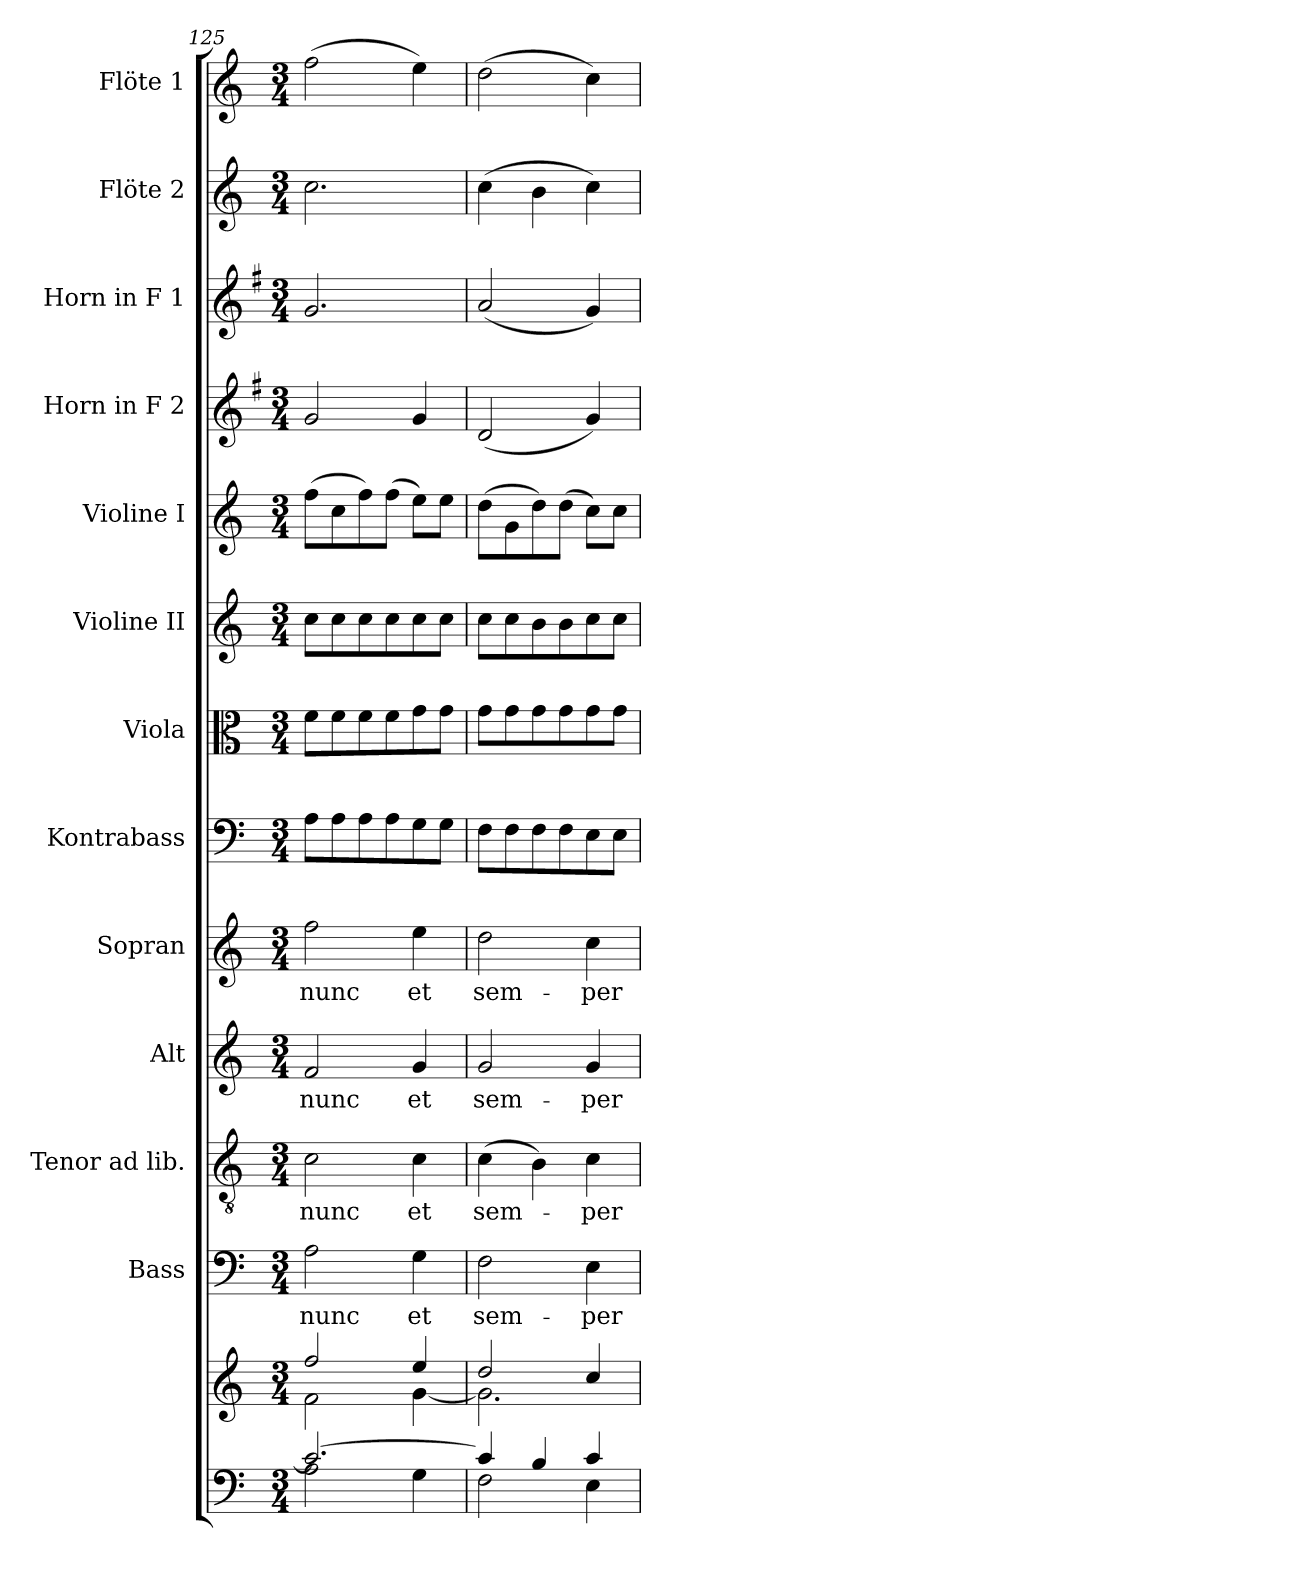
**kern	**kern	**kern	**text	**kern	**text	**kern	**text	**kern	**text	**kern	**kern	**kern	**kern	**kern	**kern	**kern	**kern
*part13	*part13	*part12	*part12	*part11	*part11	*part10	*part10	*part9	*part9	*part8	*part7	*part6	*part5	*part4	*part3	*part2	*part1
*staff14	*staff13	*staff12	*staff12	*staff11	*staff11	*staff10	*staff10	*staff9	*staff9	*staff8	*staff7	*staff6	*staff5	*staff4	*staff3	*staff2	*staff1
*	*	*I"Bass	*	*I"Tenor ad lib.	*	*I"Alt	*	*I"Sopran	*	*I"Kontrabass	*I"Viola	*I"Violine II	*I"Violine I	*I"Horn in F 2	*I"Horn in F 1	*I"Flöte 2	*I"Flöte 1
*	*	*I'B.	*	*I'T.	*	*I'A.	*	*I'S.	*	*I'Kb.	*I'Vla.	*I'Vl. II	*I'Vl. I	*	*	*I'Fl. 2	*I'Fl. 1
*clefF4	*clefG2	*clefF4	*	*clefGv2	*	*clefG2	*	*clefG2	*	*clefF4	*clefC3	*clefG2	*clefG2	*clefG2	*clefG2	*clefG2	*clefG2
*	*	*	*	*	*	*	*	*	*	*ITrd7c12	*	*	*	*ITrd4c7	*ITrd4c7	*	*
*k[]	*k[]	*k[]	*	*k[]	*	*k[]	*	*k[]	*	*k[]	*k[]	*k[]	*k[]	*k[]	*k[]	*k[]	*k[]
*C:	*C:	*C:	*	*C:	*	*C:	*	*C:	*	*C:	*C:	*C:	*C:	*C:	*C:	*C:	*C:
*M3/4	*M3/4	*M3/4	*	*M3/4	*	*M3/4	*	*M3/4	*	*M3/4	*M3/4	*M3/4	*M3/4	*M3/4	*M3/4	*M3/4	*M3/4
=125	=125	=125	=125	=125	=125	=125	=125	=125	=125	=125	=125	=125	=125	=125	=125	=125	=125
*^	*^	*	*	*	*	*	*	*	*	*	*	*	*	*	*	*	*
!	!	!	!	!	!LO:LY:b	!	!LO:LY:b	!	!LO:LY:b	!	!LO:LY:b	!	!	!	!	!	!	!	!
2.c/_	2A\	2ff/	2f\	2A\	nunc	2c\	nunc	2f/	nunc	2ff\	nunc	8AA\L	8f\L	8cc\L	(>8ff\L	2c/	2.c/	2.cc\	(>2ff\
.	.	.	.	.	.	.	.	.	.	.	.	8AA\	8f\	8cc\	8cc\	.	.	.	.
.	.	.	.	.	.	.	.	.	.	.	.	8AA\	8f\	8cc\	8ff\)	.	.	.	.
.	.	.	.	.	.	.	.	.	.	.	.	8AA\	8f\	8cc\	(>8ff\J	.	.	.	.
!	!	!	!	!	!LO:LY:b	!	!LO:LY:b	!	!LO:LY:b	!	!LO:LY:b	!	!	!	!	!	!	!	!
.	4G\	4ee/	[<4g\	4G\	et	4c\	et	4g/	et	4ee\	et	8GG\	8g\	8cc\	8ee\L)	4c/	.	.	4ee\)
.	.	.	.	.	.	.	.	.	.	.	.	8GG\J	8g\J	8cc\J	8ee\J	.	.	.	.
=126	=126	=126	=126	=126	=126	=126	=126	=126	=126	=126	=126	=126	=126	=126	=126	=126	=126	=126	=126
!	!	!	!	!	!LO:LY:b	!	!LO:LY:b	!	!LO:LY:b	!	!LO:LY:b	!	!	!	!	!	!	!	!
4c/]	2F\	2dd/	2.g\]	2F\	sem-	(>4c\	sem-	2g/	sem-	2dd\	sem-	8FF\L	8g\L	8cc\L	(>8dd\L	(<2G/	(<2d/	(>4cc\	(>2dd\
.	.	.	.	.	.	.	.	.	.	.	.	8FF\	8g\	8cc\	8g\	.	.	.	.
4B/	.	.	.	.	.	4B\)	.	.	.	.	.	8FF\	8g\	8b\	8dd\)	.	.	4b\	.
.	.	.	.	.	.	.	.	.	.	.	.	8FF\	8g\	8b\	(>8dd\J	.	.	.	.
!	!	!	!	!	!LO:LY:b	!	!LO:LY:b	!	!LO:LY:b	!	!LO:LY:b	!	!	!	!	!	!	!	!
4c/	4E\	4cc/	.	4E\	-per	4c\	-per	4g/	-per	4cc\	-per	8EE\	8g\	8cc\	8cc\L)	4c/)	4c/)	4cc\)	4cc\)
.	.	.	.	.	.	.	.	.	.	.	.	8EE\J	8g\J	8cc\J	8cc\J	.	.	.	.
*v	*v	*	*	*	*	*	*	*	*	*	*	*	*	*	*	*	*	*	*
*	*v	*v	*	*	*	*	*	*	*	*	*	*	*	*	*	*	*	*
=	=	=	=	=	=	=	=	=	=	=	=	=	=	=	=	=	=
*-	*-	*-	*-	*-	*-	*-	*-	*-	*-	*-	*-	*-	*-	*-	*-	*-	*-
